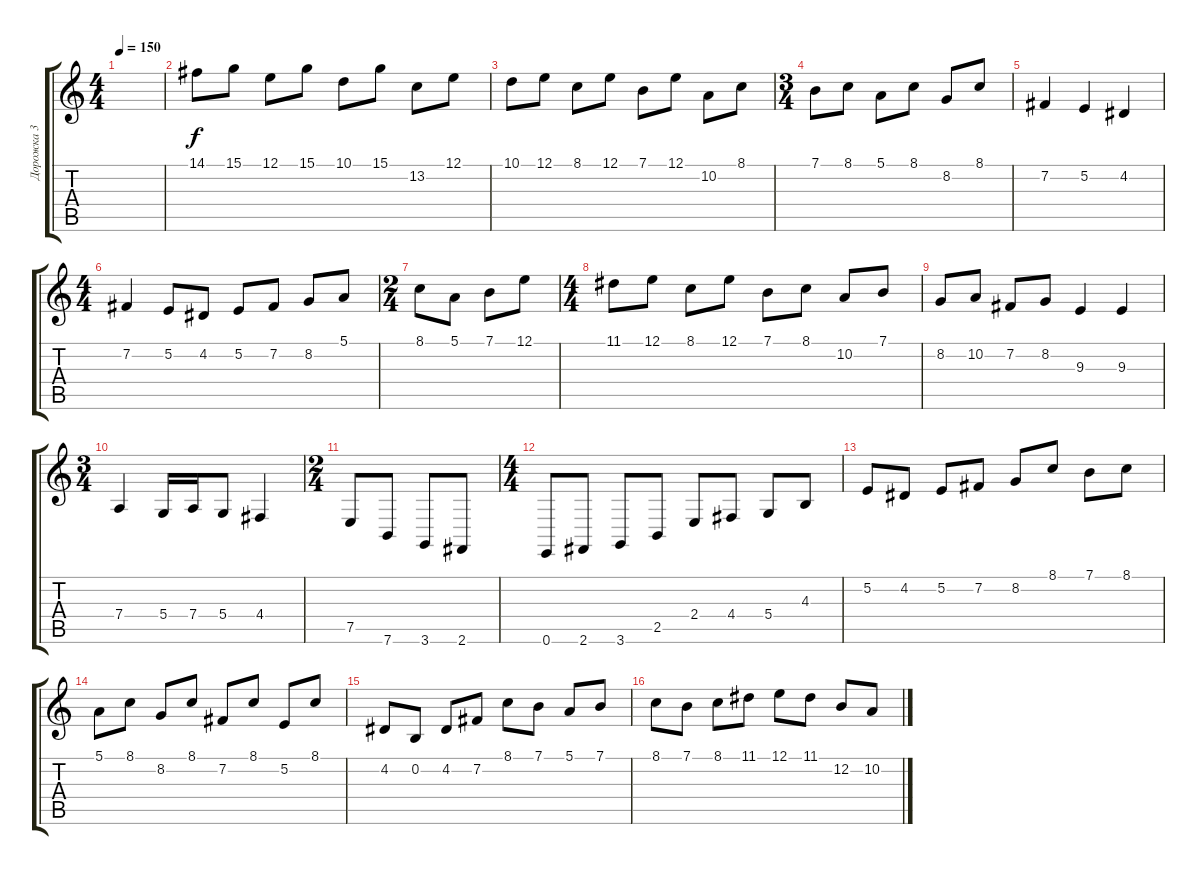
\track ("Дорожка 3" "Дорожка 3") {instrument violin}
\staff {score tabs}
\tuning (E4 B3 G3 D3 A2 E2) {hide}
\ts (4 4)
\tempo 150
\clef g2
\ks c
|
14.1.8 15.1.8 12.1.8 15.1.8 10.1.8 15.1.8 13.2.8 12.1.8 |
10.1.8 12.1.8 8.1.8 12.1.8 7.1.8 12.1.8 10.2.8 8.1.8 |
\ts (3 4)
7.1.8 8.1.8 5.1.8 8.1.8 8.2.8 8.1.8 |
7.2.4 5.2.4 4.2.4 |
\ts (4 4)
7.2.4 5.2.8 4.2.8 5.2.8 7.2.8 8.2.8 5.1.8 |
\ts (2 4)
8.1.8 5.1.8 7.1.8 12.1.8 |
\ts (4 4)
11.1.8 12.1.8 8.1.8 12.1.8 7.1.8 8.1.8 10.2.8 7.1.8 |
8.2.8 10.2.8 7.2.8 8.2.8 9.3.4 9.3.4 |
\ts (3 4)
7.4.4 5.4.16 7.4.16 5.4.8 4.4.4 |
\ts (2 4)
7.5.8 7.6.8 3.6.8 2.6.8 |
\ts (4 4)
0.6.8 2.6.8 3.6.8 2.5.8 2.4.8 4.4.8 5.4.8 4.3.8 |
5.2.8 4.2.8 5.2.8 7.2.8 8.2.8 8.1.8 7.1.8 8.1.8 |
5.1.8 8.1.8 8.2.8 8.1.8 7.2.8 8.1.8 5.2.8 8.1.8 |
4.2.8 0.2.8 4.2.8 7.2.8 8.1.8 7.1.8 5.1.8 7.1.8 |
8.1.8 7.1.8 8.1.8 11.1.8 12.1.8 11.1.8 12.2.8 10.2.8
